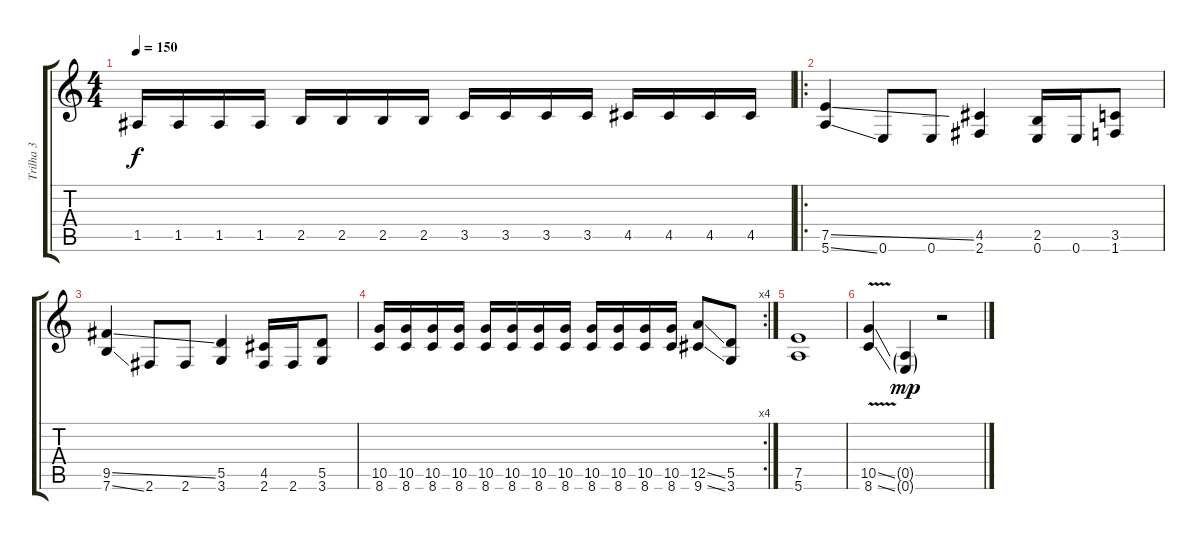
\track ("Trilha 3" "Trilha 3") {instrument distortionguitar}
\staff {score tabs}
\tuning (E4 B3 G3 D3 A2 E2) {hide}
\ts (4 4)
\tempo 150
\clef g2
\ks c
1.5.16{dy f} 1.5.16 1.5.16 1.5.16 2.5.16 2.5.16 2.5.16 2.5.16 3.5.16 3.5.16 3.5.16 3.5.16 4.5.16 4.5.16 4.5.16 4.5.16 |
\ro
(7.5{ss} 5.6{ss}).4 0.6.8 0.6.8 (4.5 2.6).4 (2.5 0.6).16 0.6.16 (3.5 1.6).8 |
(9.5{ss} 7.6{ss}).4 2.6.8 2.6.8 (5.5 3.6).4 (4.5 2.6).16 2.6.16 (5.5 3.6).8 |
\rc 4
(10.5 8.6).16 (10.5 8.6).16 (10.5 8.6).16 (10.5 8.6).16 (10.5 8.6).16 (10.5 8.6).16 (10.5 8.6).16 (10.5 8.6).16 (10.5 8.6).16 (10.5 8.6).16 (10.5 8.6).16 (10.5 8.6).16 (12.5{ss} 9.6{ss}).8 (5.5 3.6).8 |
(7.5 5.6).1 |
(10.5{v ss} 8.6{v ss}).4 (0.5{g} 0.6{g}).4{dy mp} r.2
